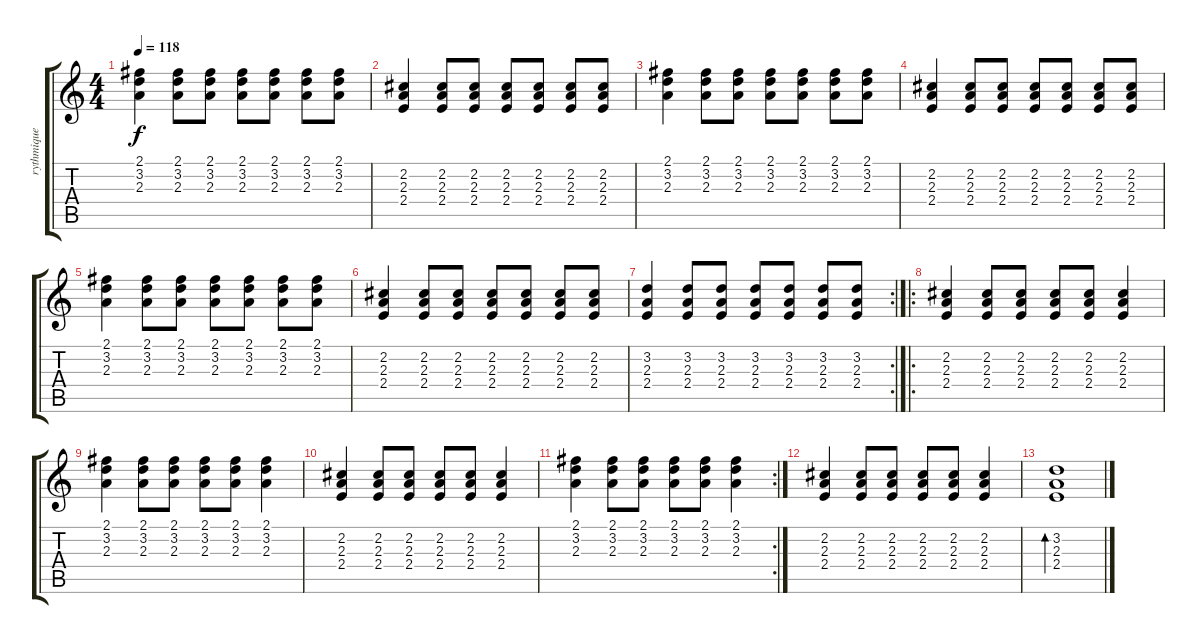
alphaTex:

\track ("rythmique" "rythmique") {instrument electricguitarmuted}
\staff {score tabs}
\tuning (E4 B3 G3 D3 A2 E2) {hide}
\ts (4 4)
\tempo 118
\clef g2
\ks c
(2.1 3.2 2.3).4{dy f} (2.1 3.2 2.3).8 (2.1 3.2 2.3).8 (2.1 3.2 2.3).8 (2.1 3.2 2.3).8 (2.1 3.2 2.3).8 (2.1 3.2 2.3).8 |
(2.2 2.3 2.4).4 (2.2 2.3 2.4).8 (2.2 2.3 2.4).8 (2.2 2.3 2.4).8 (2.2 2.3 2.4).8 (2.2 2.3 2.4).8 (2.2 2.3 2.4).8 |
(2.1 3.2 2.3).4 (2.1 3.2 2.3).8 (2.1 3.2 2.3).8 (2.1 3.2 2.3).8 (2.1 3.2 2.3).8 (2.1 3.2 2.3).8 (2.1 3.2 2.3).8 |
(2.2 2.3 2.4).4 (2.2 2.3 2.4).8 (2.2 2.3 2.4).8 (2.2 2.3 2.4).8 (2.2 2.3 2.4).8 (2.2 2.3 2.4).8 (2.2 2.3 2.4).8 |
(2.1 3.2 2.3).4 (2.1 3.2 2.3).8 (2.1 3.2 2.3).8 (2.1 3.2 2.3).8 (2.1 3.2 2.3).8 (2.1 3.2 2.3).8 (2.1 3.2 2.3).8 |
(2.2 2.3 2.4).4 (2.2 2.3 2.4).8 (2.2 2.3 2.4).8 (2.2 2.3 2.4).8 (2.2 2.3 2.4).8 (2.2 2.3 2.4).8 (2.2 2.3 2.4).8 |
\rc 2
(3.2 2.3 2.4).4 (3.2 2.3 2.4).8 (3.2 2.3 2.4).8 (3.2 2.3 2.4).8 (3.2 2.3 2.4).8 (3.2 2.3 2.4).8 (3.2 2.3 2.4).8 |
\ro
(2.2 2.3 2.4).4 (2.2 2.3 2.4).8 (2.2 2.3 2.4).8 (2.2 2.3 2.4).8 (2.2 2.3 2.4).8 (2.2 2.3 2.4).4 |
(2.1 3.2 2.3).4 (2.1 3.2 2.3).8 (2.1 3.2 2.3).8 (2.1 3.2 2.3).8 (2.1 3.2 2.3).8 (2.1 3.2 2.3).4 |
(2.2 2.3 2.4).4 (2.2 2.3 2.4).8 (2.2 2.3 2.4).8 (2.2 2.3 2.4).8 (2.2 2.3 2.4).8 (2.2 2.3 2.4).4 |
\rc 2
(2.1 3.2 2.3).4 (2.1 3.2 2.3).8 (2.1 3.2 2.3).8 (2.1 3.2 2.3).8 (2.1 3.2 2.3).8 (2.1 3.2 2.3).4 |
(2.2 2.3 2.4).4 (2.2 2.3 2.4).8 (2.2 2.3 2.4).8 (2.2 2.3 2.4).8 (2.2 2.3 2.4).8 (2.2 2.3 2.4).4 |
(3.2 2.3 2.4).1{bd 480}
